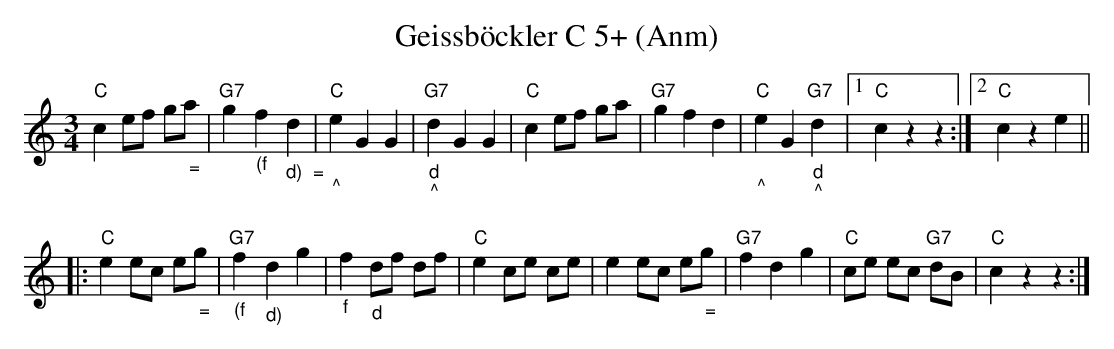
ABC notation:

X:1
T:Geissb\"ockler C 5+ (Anm)
M:3/4
L:1/8
K:C%%MIDI gchordon
"C"c2 ef g"_ ="a | "G7"g2"_(f"f2"_ d)  ="d2 | "C""_""_^"e2G2G2 | "G7""_d""_^"d2G2G2 |\
"C"c2 ef ga | "G7"g2f2d2 | "C""_""_^"e2G2"G7""_d""_^"d2 |1 "C"c2z2z2 :|2 "C"c2z2e2 ||
|:"" "C"e2 ec e"_ ="g | "G7""_(f"f2"_d)"d2g2 | "_f"f2"_d"df df | "C"e2 ce ce |\
        e2 ec e"_ ="g | "G7"f2d2g2 | "C"ce ec "G7"dB | "C"c2z2z2 :|
